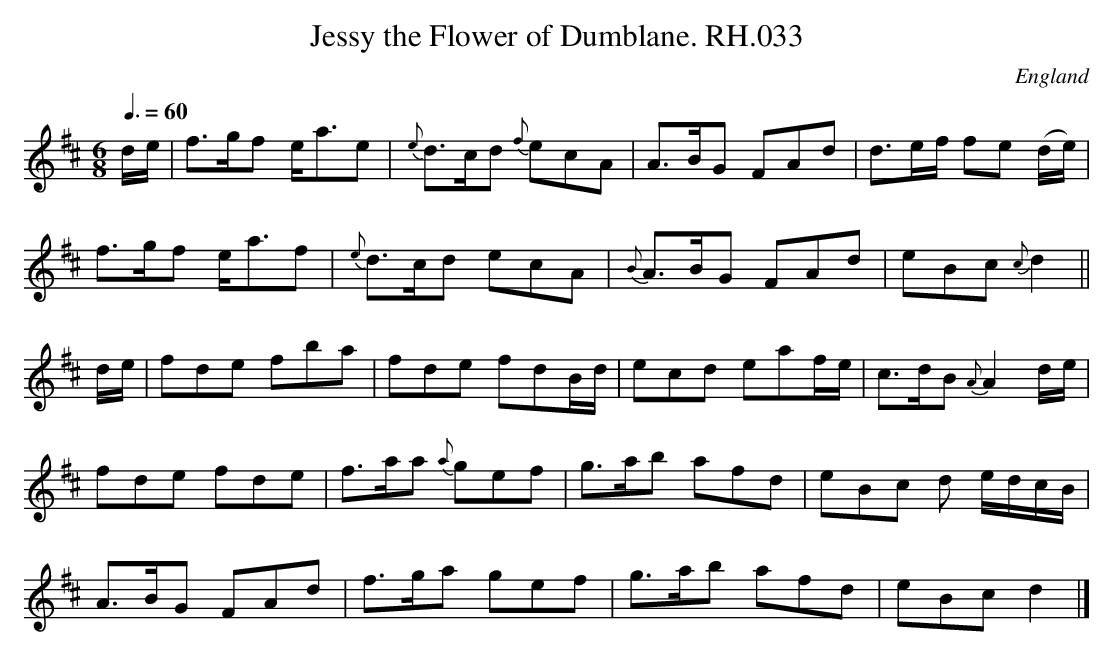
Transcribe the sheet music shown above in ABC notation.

X:1
T:Jessy the Flower of Dumblane. RH.033
O:England
M:6/8
L:1/8
Q:3/8=60
K:D
d/e/|f>gf e<ae|{e}d>cd {f}ecA|\
A>BG FAd|d>ef/ fe (d/e/)|
f>gf e<af|{e}d>cd ecA|{B}A>BG FAd|eBc{c}d2||
d/e/|fde fba|fde fdB/d/|\
ecd eaf/e/|c>dB {A}A2d/e/|
fde fde|f>aa {a}gef|\
g>ab afd|eBc d e/d/c/B/|
A>BG FAd|f>ga gef|g>ab afd|eBc d2|]
